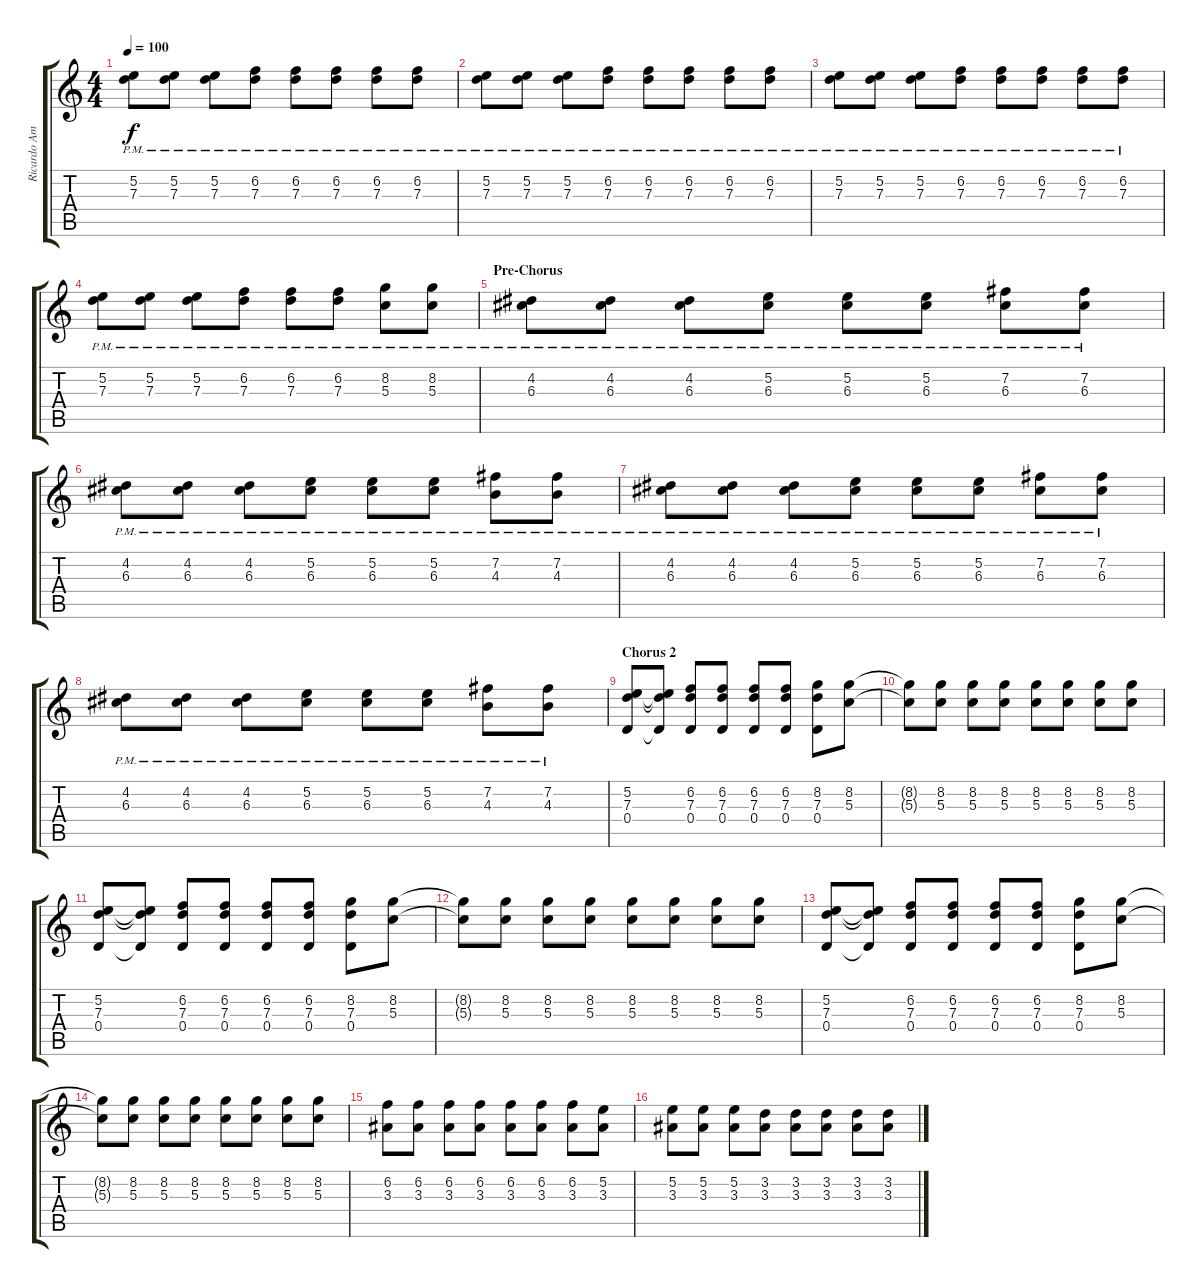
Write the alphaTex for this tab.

\track ("Ricardo Amorim" "Ricardo Am") {instrument distortionguitar}
\staff {score tabs}
\tuning (E4 B3 G3 D3 A2 E2) {hide}
\ts (4 4)
\tempo 100
\clef g2
\ks c
(5.2{pm} 7.3{pm}).8{dy f} (5.2{pm} 7.3{pm}).8 (5.2{pm} 7.3{pm}).8 (6.2{pm} 7.3{pm}).8 (6.2{pm} 7.3{pm}).8 (6.2{pm} 7.3{pm}).8 (6.2{pm} 7.3{pm}).8 (6.2{pm} 7.3{pm}).8 |
(5.2{pm} 7.3{pm}).8 (5.2{pm} 7.3{pm}).8 (5.2{pm} 7.3{pm}).8 (6.2{pm} 7.3{pm}).8 (6.2{pm} 7.3{pm}).8 (6.2{pm} 7.3{pm}).8 (6.2{pm} 7.3{pm}).8 (6.2{pm} 7.3{pm}).8 |
(5.2{pm} 7.3{pm}).8 (5.2{pm} 7.3{pm}).8 (5.2{pm} 7.3{pm}).8 (6.2{pm} 7.3{pm}).8 (6.2{pm} 7.3{pm}).8 (6.2{pm} 7.3{pm}).8 (6.2{pm} 7.3{pm}).8 (6.2{pm} 7.3{pm}).8 |
(5.2{pm} 7.3{pm}).8 (5.2{pm} 7.3{pm}).8 (5.2{pm} 7.3{pm}).8 (6.2{pm} 7.3{pm}).8 (6.2{pm} 7.3{pm}).8 (6.2{pm} 7.3{pm}).8 (8.2{pm} 5.3{pm}).8 (8.2{pm} 5.3{pm}).8 |
\section ("" "Pre-Chorus")
(4.2{pm} 6.3{pm}).8 (4.2{pm} 6.3{pm}).8 (4.2{pm} 6.3{pm}).8 (5.2{pm} 6.3{pm}).8 (5.2{pm} 6.3{pm}).8 (5.2{pm} 6.3{pm}).8 (7.2{pm} 6.3{pm}).8 (7.2{pm} 6.3{pm}).8 |
(4.2{pm} 6.3{pm}).8 (4.2{pm} 6.3{pm}).8 (4.2{pm} 6.3{pm}).8 (5.2{pm} 6.3{pm}).8 (5.2{pm} 6.3{pm}).8 (5.2{pm} 6.3{pm}).8 (7.2{pm} 4.3{pm}).8 (7.2{pm} 4.3{pm}).8 |
(4.2{pm} 6.3{pm}).8 (4.2{pm} 6.3{pm}).8 (4.2{pm} 6.3{pm}).8 (5.2{pm} 6.3{pm}).8 (5.2{pm} 6.3{pm}).8 (5.2{pm} 6.3{pm}).8 (7.2{pm} 6.3{pm}).8 (7.2{pm} 6.3{pm}).8 |
(4.2{pm} 6.3{pm}).8 (4.2{pm} 6.3{pm}).8 (4.2{pm} 6.3{pm}).8 (5.2{pm} 6.3{pm}).8 (5.2{pm} 6.3{pm}).8 (5.2{pm} 6.3{pm}).8 (7.2{pm} 4.3{pm}).8 (7.2{pm} 4.3{pm}).8 |
\section ("" "Chorus 2")
(5.2 7.3 0.4).8{instrument distortionguitar} (5.2{t} 7.3{t} 0.4{t}).8 (6.2 7.3 0.4).8 (6.2 7.3 0.4).8 (6.2 7.3 0.4).8 (6.2 7.3 0.4).8 (8.2 7.3 0.4).8 (8.2 5.3).8 |
(8.2{t} 5.3{t}).8 (8.2 5.3).8 (8.2 5.3).8 (8.2 5.3).8 (8.2 5.3).8 (8.2 5.3).8 (8.2 5.3).8 (8.2 5.3).8 |
(5.2 7.3 0.4).8 (5.2{t} 7.3{t} 0.4{t}).8 (6.2 7.3 0.4).8 (6.2 7.3 0.4).8 (6.2 7.3 0.4).8 (6.2 7.3 0.4).8 (8.2 7.3 0.4).8 (8.2 5.3).8 |
(8.2{t} 5.3{t}).8 (8.2 5.3).8 (8.2 5.3).8 (8.2 5.3).8 (8.2 5.3).8 (8.2 5.3).8 (8.2 5.3).8 (8.2 5.3).8 |
(5.2 7.3 0.4).8 (5.2{t} 7.3{t} 0.4{t}).8 (6.2 7.3 0.4).8 (6.2 7.3 0.4).8 (6.2 7.3 0.4).8 (6.2 7.3 0.4).8 (8.2 7.3 0.4).8 (8.2 5.3).8 |
(8.2{t} 5.3{t}).8 (8.2 5.3).8 (8.2 5.3).8 (8.2 5.3).8 (8.2 5.3).8 (8.2 5.3).8 (8.2 5.3).8 (8.2 5.3).8 |
(6.2 3.3).8 (6.2 3.3).8 (6.2 3.3).8 (6.2 3.3).8 (6.2 3.3).8 (6.2 3.3).8 (6.2 3.3).8 (5.2 3.3).8 |
(5.2 3.3).8 (5.2 3.3).8 (5.2 3.3).8 (3.2 3.3).8 (3.2 3.3).8 (3.2 3.3).8 (3.2 3.3).8 (3.2 3.3).8
